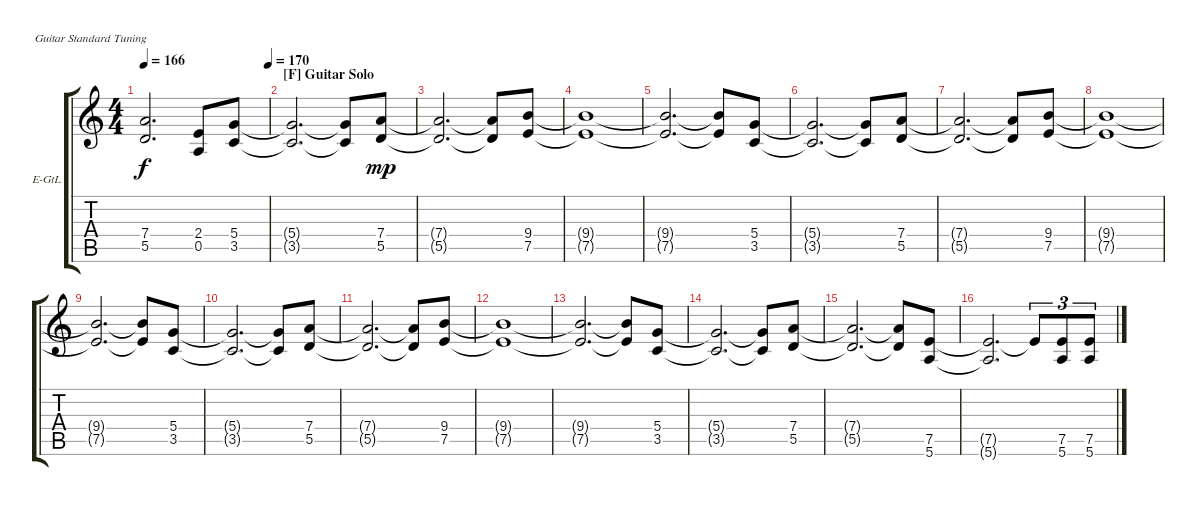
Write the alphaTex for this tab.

\bracketExtendMode groupsimilarinstruments
\firstSystemTrackNameOrientation horizontal
\otherSystemsTrackNameOrientation horizontal
\track ("Vivian Campbell L" "E-GtL") {instrument distortionguitar}
\staff {score tabs}
\tuning (E4 B3 G3 D3 A2 E2)
\ts (4 4)
\tempo 166
\tempo (170 1)
\clef g2
\ks c
(7.4{t} 5.5{t}).2{d dy f} (0.5 2.4).8 (5.4 3.5).8 |
\section ("F" "Guitar Solo")
(5.4{t} 3.5{t}).2{d} (5.4{t} 3.5{t}).8 (7.4 5.5).8{dy mp} |
(7.4{t} 5.5{t}).2{d} (7.4{t} 5.5{t}).8 (9.4 7.5).8 |
(9.4{t} 7.5{t}).1 |
(9.4{t} 7.5{t}).2{d} (7.5{t} 9.4{t}).8 (5.4 3.5).8 |
(5.4{t} 3.5{t}).2{d} (5.4{t} 3.5{t}).8 (7.4 5.5).8 |
(7.4{t} 5.5{t}).2{d} (7.4{t} 5.5{t}).8 (9.4 7.5).8 |
(9.4{t} 7.5{t}).1 |
(9.4{t} 7.5{t}).2{d} (7.5{t} 9.4{t}).8 (5.4 3.5).8 |
(5.4{t} 3.5{t}).2{d} (5.4{t} 3.5{t}).8 (7.4 5.5).8 |
(7.4{t} 5.5{t}).2{d} (7.4{t} 5.5{t}).8 (9.4 7.5).8 |
(9.4{t} 7.5{t}).1 |
(9.4{t} 7.5{t}).2{d} (7.5{t} 9.4{t}).8 (5.4 3.5).8 |
(5.4{t} 3.5{t}).2{d} (5.4{t} 3.5{t}).8 (7.4 5.5).8 |
(7.4{t} 5.5{t}).2{d} (7.4{t} 5.5{t}).8 (7.5 5.6).8 |
(7.5{t} 5.6{t}).2{d} 7.5{t}.8{tu (3 2)} (5.6 7.5).8{tu (3 2)} (7.5 5.6).8{tu (3 2)}
